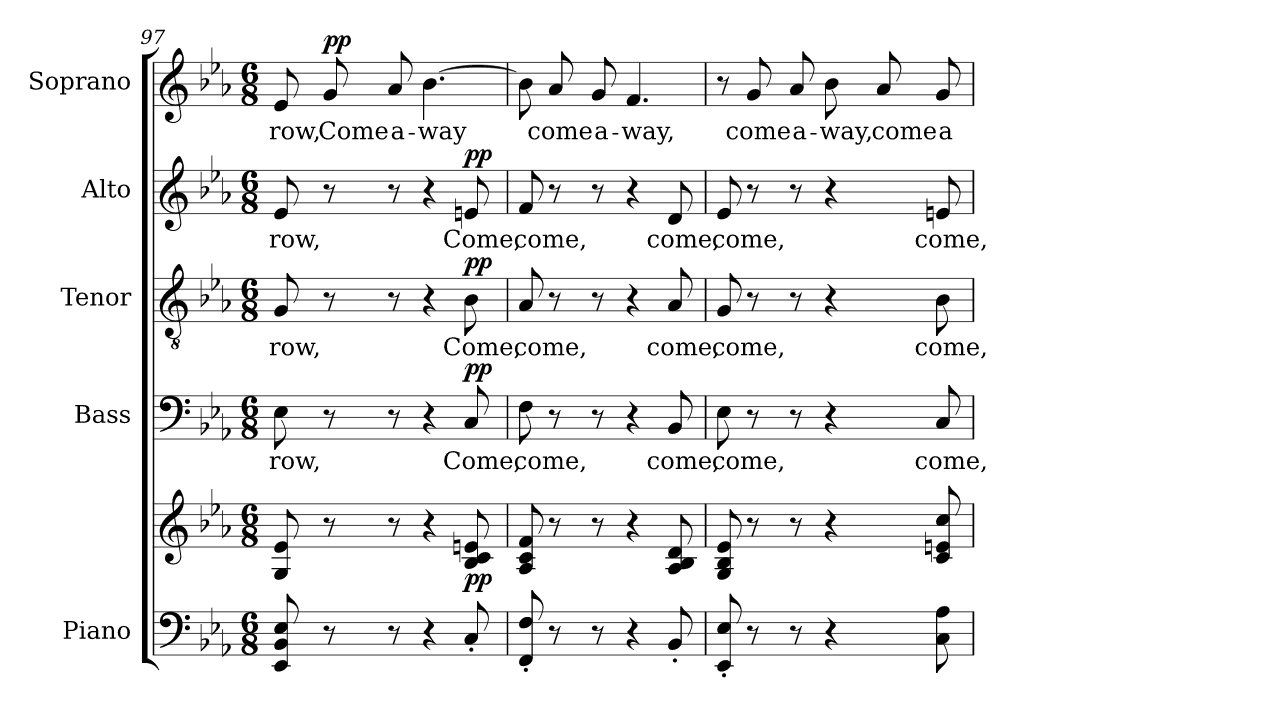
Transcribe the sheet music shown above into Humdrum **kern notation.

**kern	**kern	**dynam	**kern	**text	**dynam	**kern	**text	**dynam	**kern	**text	**dynam	**kern	**text	**dynam
*part5	*part5	*part5	*part4	*part4	*part4	*part3	*part3	*part3	*part2	*part2	*part2	*part1	*part1	*part1
*staff6	*staff5	*staff5/6	*staff4	*staff4	*staff4	*staff3	*staff3	*staff3	*staff2	*staff2	*staff2	*staff1	*staff1	*staff1
*I"Piano	*	*	*I"Bass	*	*	*I"Tenor	*	*	*I"Alto	*	*	*I"Soprano	*	*
*I'Pno.	*	*	*I'B.	*	*	*I'T.	*	*	*I'A.	*	*	*I'S.	*	*
*clefF4	*clefG2	*	*clefF4	*	*	*clefGv2	*	*	*clefG2	*	*	*clefG2	*	*
*	*	*	*	*	*	*ITrd7c12	*	*	*	*	*	*	*	*
*k[b-e-a-]	*k[b-e-a-]	*	*k[b-e-a-]	*	*	*k[b-e-a-]	*	*	*k[b-e-a-]	*	*	*k[b-e-a-]	*	*
*E-:	*E-:	*	*E-:	*	*	*E-:	*	*	*E-:	*	*	*E-:	*	*
*M6/8	*M6/8	*	*M6/8	*	*	*M6/8	*	*	*M6/8	*	*	*M6/8	*	*
=97	=97	=97	=97	=97	=97	=97	=97	=97	=97	=97	=97	=97	=97	=97
!	!	!	!	!LO:LY:b:color=#000000	!	!	!	!	!	!	!	!	!	!
!	!	!	!	!	!	!	!LO:LY:b:color=#000000	!	!	!	!	!	!	!
!	!	!	!	!	!	!	!	!	!	!LO:LY:b:color=#000000	!	!	!	!
!	!	!	!	!	!	!	!	!	!	!	!	!	!LO:LY:b:color=#000000	!
8EE-i/ 8BB-i 8E-i	8Gi/ 8e-i	.	8E-i\	-row,	.	8GGi/	-row,	.	8e-i/	-row,	.	8e-i/	-row,	.
!	!	!	!	!	!	!	!	!	!	!	!	!	!LO:LY:b:color=#000000	!
8r	8r	.	8r	.	.	8r	.	.	8r	.	.	8gi/	Come	pp
!	!	!	!	!	!	!	!	!	!	!	!	!	!LO:LY:b:color=#000000	!
8r	8r	.	8r	.	.	8r	.	.	8r	.	.	8a-i/	a-	.
!	!	!	!	!	!	!	!	!	!	!	!	!	!LO:LY:b:color=#000000	!
4r	4r	.	4r	.	.	4r	.	.	4r	.	.	[4.b-i\	-way	.
!	!	!	!	!LO:LY:b:color=#000000	!	!	!	!	!	!	!	!	!	!
!	!	!	!	!	!	!	!LO:LY:b:color=#000000	!	!	!	!	!	!	!
!	!	!	!	!	!	!	!	!	!	!LO:LY:b:color=#000000	!	!	!	!
8C'i/	8B-i/ 8ci 8eni	pp	8Ci/	Come,	pp	8BB-i\	Come,	pp	8eni/	Come,	pp	.	.	.
=98	=98	=98	=98	=98	=98	=98	=98	=98	=98	=98	=98	=98	=98	=98
!	!	!	!	!LO:LY:b:color=#000000	!	!	!	!	!	!	!	!	!	!
!	!	!	!	!	!	!	!LO:LY:b:color=#000000	!	!	!	!	!	!	!
!	!	!	!	!	!	!	!	!	!	!LO:LY:b:color=#000000	!	!	!	!
8FFi/' 8Fi'	8A-i/ 8ci 8fi	.	8Fi\	come,	.	8AA-i/	come,	.	8fi/	come,	.	8b-i\]	.	.
!	!	!	!	!	!	!	!	!	!	!	!	!	!LO:LY:b:color=#000000	!
8r	8r	.	8r	.	.	8r	.	.	8r	.	.	8a-i/	come	.
!	!	!	!	!	!	!	!	!	!	!	!	!	!LO:LY:b:color=#000000	!
8r	8r	.	8r	.	.	8r	.	.	8r	.	.	8gi/	a-	.
!	!	!	!	!	!	!	!	!	!	!	!	!	!LO:LY:b:color=#000000	!
4r	4r	.	4r	.	.	4r	.	.	4r	.	.	4.fi/	-way,	.
!	!	!	!	!LO:LY:b:color=#000000	!	!	!	!	!	!	!	!	!	!
!	!	!	!	!	!	!	!LO:LY:b:color=#000000	!	!	!	!	!	!	!
!	!	!	!	!	!	!	!	!	!	!LO:LY:b:color=#000000	!	!	!	!
8BB-'i/	8A-i/ 8B-i 8di	.	8BB-i/	come,	.	8AA-i/	come,	.	8di/	come,	.	.	.	.
=99	=99	=99	=99	=99	=99	=99	=99	=99	=99	=99	=99	=99	=99	=99
*^	*	*	*	*	*	*	*	*	*	*	*	*	*	*
!	!	!	!	!	!LO:LY:b:color=#000000	!	!	!	!	!	!	!	!	!	!
!	!	!	!	!	!	!	!	!LO:LY:b:color=#000000	!	!	!	!	!	!	!
!	!	!	!	!	!	!	!	!	!	!	!LO:LY:b:color=#000000	!	!	!	!
8EE-i/' 8E-i'	8ryy	8Gi/ 8B-i 8e-i	.	8E-i\	come,	.	8GGi/	come,	.	8e-i/	come,	.	8r	.	.
*v	*v	*	*	*	*	*	*	*	*	*	*	*	*	*	*
*^	*	*	*	*	*	*	*	*	*	*	*	*	*	*
!	!	!	!	!	!	!	!	!	!	!	!	!	!	!LO:LY:b:color=#000000	!
*v	*v	*	*	*	*	*	*	*	*	*	*	*	*	*	*
8r	8r	.	8r	.	.	8r	.	.	8r	.	.	8gi/	come	.
!	!	!	!	!	!	!	!	!	!	!	!	!	!LO:LY:b:color=#000000	!
8r	8r	.	8r	.	.	8r	.	.	8r	.	.	8a-i/	a-	.
!	!	!	!	!	!	!	!	!	!	!	!	!	!LO:LY:b:color=#000000	!
4r	4r	.	4r	.	.	4r	.	.	4r	.	.	8b-i\	-way,	.
!	!	!	!	!	!	!	!	!	!	!	!	!	!LO:LY:b:color=#000000	!
.	.	.	.	.	.	.	.	.	.	.	.	8a-i/	come	.
*^	*	*	*	*	*	*	*	*	*	*	*	*	*	*
!	!	!	!	!	!LO:LY:b:color=#000000	!	!	!	!	!	!	!	!	!	!
!	!	!	!	!	!	!	!	!LO:LY:b:color=#000000	!	!	!	!	!	!	!
!	!	!	!	!	!	!	!	!	!	!	!LO:LY:b:color=#000000	!	!	!	!
!	!	!	!	!	!	!	!	!	!	!	!	!	!	!LO:LY:b:color=#000000	!
8ryy	8Ci\ 8A-i	8ci/ 8eni 8cci	.	8Ci/	come,	.	8BB-i\	come,	.	8eni/	come,	.	8gi/	a-	.
*v	*v	*	*	*	*	*	*	*	*	*	*	*	*	*	*
=	=	=	=	=	=	=	=	=	=	=	=	=	=	=
*-	*-	*-	*-	*-	*-	*-	*-	*-	*-	*-	*-	*-	*-	*-
